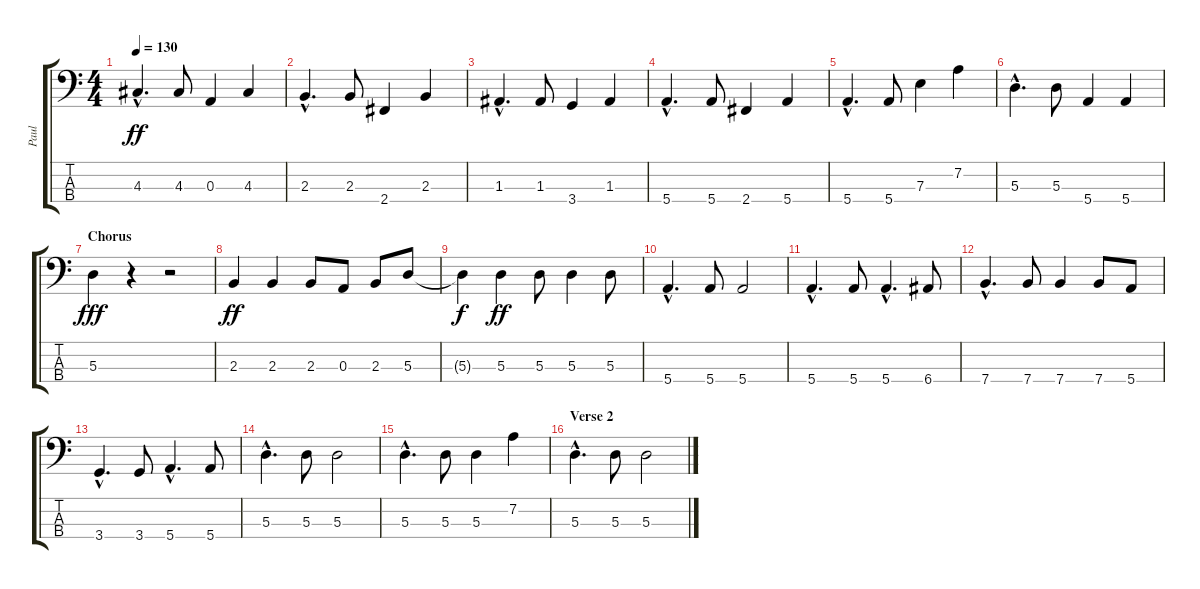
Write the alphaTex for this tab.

\track ("Paul" "Paul") {instrument electricbasspick}
\staff {score tabs}
\tuning (G2 D2 A1 E1) {hide}
\ts (4 4)
\tempo 130
\clef f4
\ks c
4.3{hac}.4{d dy ff} 4.3.8 0.3.4 4.3.4 |
2.3{hac}.4{d} 2.3.8 2.4.4 2.3.4 |
1.3{hac}.4{d} 1.3.8 3.4.4 1.3.4 |
5.4{hac}.4{d} 5.4.8 2.4.4 5.4.4 |
5.4{hac}.4{d} 5.4.8 7.3.4 7.2.4 |
5.3{hac}.4{d} 5.3.8 5.4.4 5.4.4 |
\section ("" "Chorus")
5.3.4{dy fff} r.4 r.2 |
2.3.4{dy ff} 2.3.4 2.3.8 0.3.8 2.3.8 5.3.8 |
5.3{t}.4{dy f} 5.3.4{dy ff} 5.3.8 5.3.4 5.3.8 |
5.4{hac}.4{d} 5.4.8 5.4.2 |
5.4{hac}.4{d} 5.4.8 5.4{hac}.4{d} 6.4.8 |
7.4{hac}.4{d} 7.4.8 7.4.4 7.4.8 5.4.8 |
3.4{hac}.4{d} 3.4.8 5.4{hac}.4{d} 5.4.8 |
5.3{hac}.4{d} 5.3.8 5.3.2 |
5.3{hac}.4{d} 5.3.8 5.3.4 7.2.4 |
\section ("" "Verse 2")
5.3{hac}.4{d} 5.3.8 5.3.2
